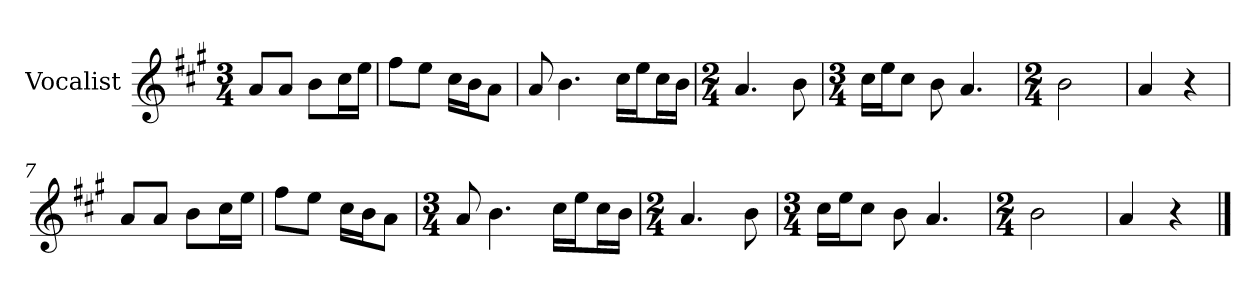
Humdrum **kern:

**kern
*part1
*staff1
*I"Vocalist
*k[f#c#g#]
*A:
*M3/4
=
8aL
8aJ
8bL
16cc#L
16eeJJ
=1
8ff#L
8eeJ
16cc#LL
16bJ
8aJ
=2
8a
4.b
16cc#LL
16eeJ
16cc#L
16bJJ
=3
*M2/4
4.a
8b
=4
*M3/4
16cc#LL
16eeJ
8cc#J
8b
4.a
=5
*M2/4
2b
=6
4a
4r
=7
8aL
8aJ
8bL
16cc#L
16eeJJ
=8
8ff#L
8eeJ
16cc#LL
16bJ
8aJ
=9
*M3/4
8a
4.b
16cc#LL
16eeJ
16cc#L
16bJJ
=10
*M2/4
4.a
8b
=11
*M3/4
16cc#LL
16eeJ
8cc#J
8b
4.a
=12
*M2/4
2b
=13
4a
4r
==
*-
